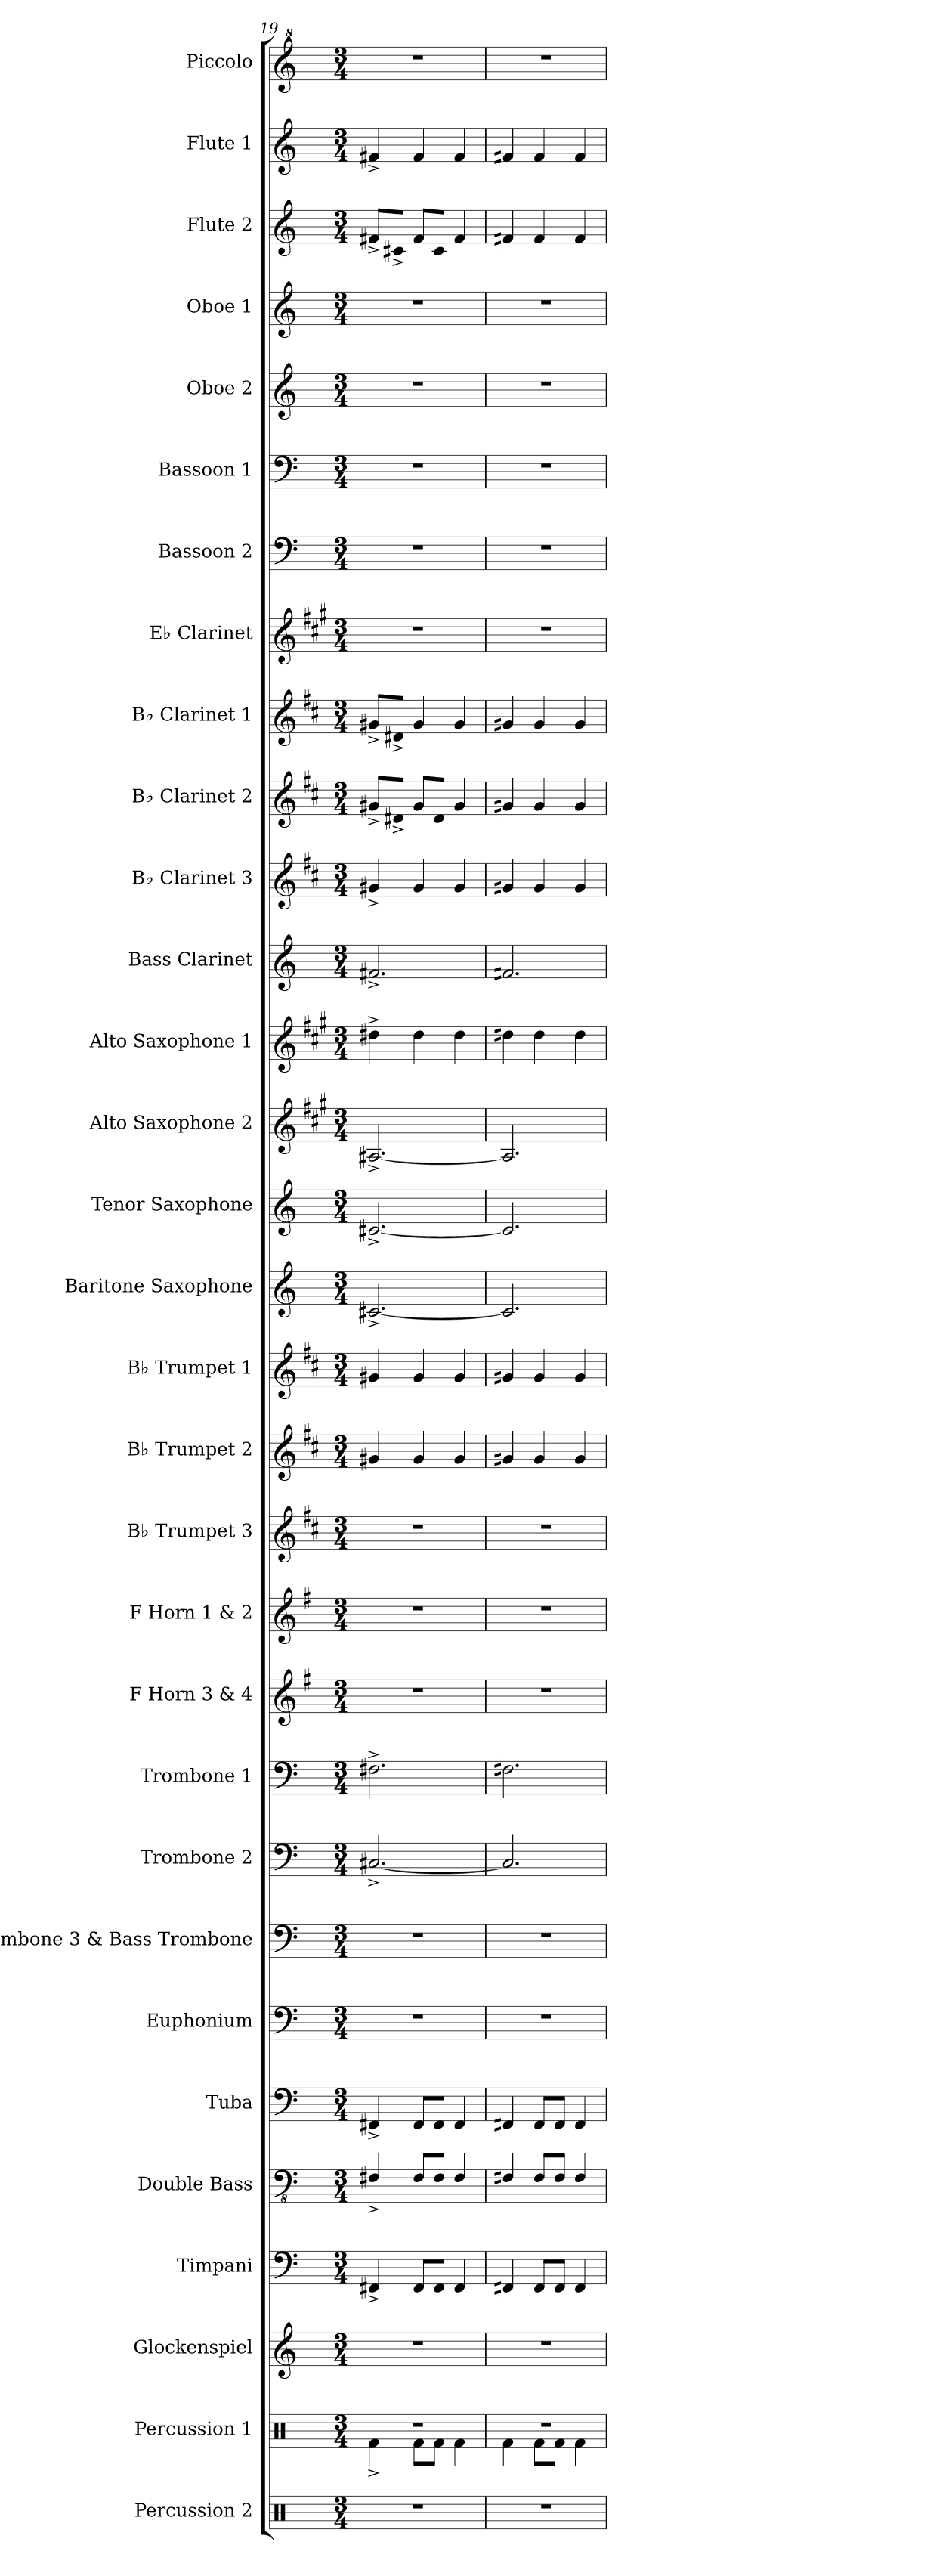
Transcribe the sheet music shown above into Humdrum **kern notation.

**kern	**kern	**kern	**kern	**kern	**kern	**kern	**kern	**kern	**kern	**kern	**kern	**kern	**kern	**kern	**kern	**kern	**kern	**kern	**kern	**kern	**kern	**kern	**kern	**kern	**kern	**kern	**kern	**kern	**kern	**kern
*part31	*part30	*part29	*part28	*part27	*part26	*part25	*part24	*part23	*part22	*part21	*part20	*part19	*part18	*part17	*part16	*part15	*part14	*part13	*part12	*part11	*part10	*part9	*part8	*part7	*part6	*part5	*part4	*part3	*part2	*part1
*staff31	*staff30	*staff29	*staff28	*staff27	*staff26	*staff25	*staff24	*staff23	*staff22	*staff21	*staff20	*staff19	*staff18	*staff17	*staff16	*staff15	*staff14	*staff13	*staff12	*staff11	*staff10	*staff9	*staff8	*staff7	*staff6	*staff5	*staff4	*staff3	*staff2	*staff1
*I"Percussion 2	*I"Percussion 1	*I"Glockenspiel	*I"Timpani	*I"Double Bass	*I"Tuba	*I"Euphonium	*I"Trombone 3 &amp; Bass Trombone	*I"Trombone 2	*I"Trombone 1	*I"F Horn 3 &amp; 4	*I"F Horn 1 &amp; 2	*I"B♭ Trumpet 3	*I"B♭ Trumpet 2	*I"B♭ Trumpet 1	*I"Baritone Saxophone	*I"Tenor Saxophone	*I"Alto Saxophone 2	*I"Alto Saxophone 1	*I"Bass Clarinet	*I"B♭ Clarinet 3	*I"B♭ Clarinet 2	*I"B♭ Clarinet 1	*I"E♭ Clarinet	*I"Bassoon 2	*I"Bassoon 1	*I"Oboe 2	*I"Oboe 1	*I"Flute 2	*I"Flute 1	*I"Piccolo
*I'Perc. 2	*I'Perc. 1	*I'Glk.	*I'Timp.	*I'Db.	*I'Tba.	*I'Euph.	*I'Tbn. 3 B. Tbn.	*I'Tbn. 2	*I'Tbn. 1	*I'F Hn. 3 4	*I'F Hn. 1 2	*I'B♭ Tpt. 3	*I'B♭ Tpt. 2	*I'B♭ Tpt. 1	*I'Bar. Sax.	*I'T. Sax.	*I'A. Sax. 2	*I'A. Sax. 1	*I'B. Cl.	*I'B♭ Cl. 3	*I'B♭ Cl. 2	*I'B♭ Cl. 1	*I'E♭ Cl.	*I'Bsn. 2	*I'Bsn. 1	*I'Ob. 2	*I'Ob. 1	*I'Fl. 2	*I'Fl. 1	*I'Picc.
*clefX	*clefX	*clefG2	*clefF4	*clefFv4	*clefF4	*clefF4	*clefF4	*clefF4	*clefF4	*clefG2	*clefG2	*clefG2	*clefG2	*clefG2	*clefG2	*clefG2	*clefG2	*clefG2	*clefG2	*clefG2	*clefG2	*clefG2	*clefG2	*clefF4	*clefF4	*clefG2	*clefG2	*clefG2	*clefG2	*clefG^2
*	*	*ITrd-14c-24	*	*ITrd7c12	*	*	*	*	*	*ITrd4c7	*ITrd4c7	*ITrd1c2	*ITrd1c2	*ITrd1c2	*ITrd12c21	*ITrd8c14	*ITrd5c9	*ITrd5c9	*ITrd8c14	*ITrd1c2	*ITrd1c2	*ITrd1c2	*ITrd-2c-3	*	*	*	*	*	*	*ITrd-7c-12
*k[]	*k[]	*k[]	*k[]	*k[]	*k[]	*k[]	*k[]	*k[]	*k[]	*k[]	*k[]	*k[]	*k[]	*k[]	*k[]	*k[]	*k[]	*k[]	*k[]	*k[]	*k[]	*k[]	*k[]	*k[]	*k[]	*k[]	*k[]	*k[]	*k[]	*k[]
*M3/4	*M3/4	*M3/4	*M3/4	*M3/4	*M3/4	*M3/4	*M3/4	*M3/4	*M3/4	*M3/4	*M3/4	*M3/4	*M3/4	*M3/4	*M3/4	*M3/4	*M3/4	*M3/4	*M3/4	*M3/4	*M3/4	*M3/4	*M3/4	*M3/4	*M3/4	*M3/4	*M3/4	*M3/4	*M3/4	*M3/4
=19	=19	=19	=19	=19	=19	=19	=19	=19	=19	=19	=19	=19	=19	=19	=19	=19	=19	=19	=19	=19	=19	=19	=19	=19	=19	=19	=19	=19	=19	=19
*	*^	*	*	*	*	*	*	*	*	*	*	*	*	*	*	*	*	*	*	*	*	*	*	*	*	*	*	*	*	*
2.r	2.r	4Rf^\	2.r	4FF#X^/	4FFF#X^/	4FF#X^/	2.r	2.r	[2.C#X^/	2.F#X^\	2.r	2.r	2.r	4f#X/	4f#X/	[2.C#X^/	[2.C#X^/	[2.C#X^/	4f#X^\	2.F#X^/	4f#X^/	8f#X^/L	8f#X^/L	2.r	2.r	2.r	2.r	2.r	8f#X^/L	4f#X^/	2.r
.	.	.	.	.	.	.	.	.	.	.	.	.	.	.	.	.	.	.	.	.	.	8c#X^/J	8c#X^/J	.	.	.	.	.	8c#X^/J	.	.
.	.	8Rf\L	.	8FF#/L	8FFF#/L	8FF#/L	.	.	.	.	.	.	.	4f#/	4f#/	.	.	.	4f#\	.	4f#/	8f#/L	4f#/	.	.	.	.	.	8f#/L	4f#/	.
.	.	8Rf\J	.	8FF#/J	8FFF#/J	8FF#/J	.	.	.	.	.	.	.	.	.	.	.	.	.	.	.	8c#/J	.	.	.	.	.	.	8c#/J	.	.
.	.	4Rf\	.	4FF#/	4FFF#/	4FF#/	.	.	.	.	.	.	.	4f#/	4f#/	.	.	.	4f#\	.	4f#/	4f#/	4f#/	.	.	.	.	.	4f#/	4f#/	.
=20	=20	=20	=20	=20	=20	=20	=20	=20	=20	=20	=20	=20	=20	=20	=20	=20	=20	=20	=20	=20	=20	=20	=20	=20	=20	=20	=20	=20	=20	=20	=20
2.r	2.r	4Rf\	2.r	4FF#X/	4FFF#X/	4FF#X/	2.r	2.r	2.C#/]	2.F#X\	2.r	2.r	2.r	4f#X/	4f#X/	2.C#/]	2.C#/]	2.C#/]	4f#X\	2.F#X/	4f#X/	4f#X/	4f#X/	2.r	2.r	2.r	2.r	2.r	4f#X/	4f#X/	2.r
.	.	8Rf\L	.	8FF#/L	8FFF#/L	8FF#/L	.	.	.	.	.	.	.	4f#/	4f#/	.	.	.	4f#\	.	4f#/	4f#/	4f#/	.	.	.	.	.	4f#/	4f#/	.
.	.	8Rf\J	.	8FF#/J	8FFF#/J	8FF#/J	.	.	.	.	.	.	.	.	.	.	.	.	.	.	.	.	.	.	.	.	.	.	.	.	.
.	.	4Rf\	.	4FF#/	4FFF#/	4FF#/	.	.	.	.	.	.	.	4f#/	4f#/	.	.	.	4f#\	.	4f#/	4f#/	4f#/	.	.	.	.	.	4f#/	4f#/	.
*	*v	*v	*	*	*	*	*	*	*	*	*	*	*	*	*	*	*	*	*	*	*	*	*	*	*	*	*	*	*	*	*
=	=	=	=	=	=	=	=	=	=	=	=	=	=	=	=	=	=	=	=	=	=	=	=	=	=	=	=	=	=	=
*-	*-	*-	*-	*-	*-	*-	*-	*-	*-	*-	*-	*-	*-	*-	*-	*-	*-	*-	*-	*-	*-	*-	*-	*-	*-	*-	*-	*-	*-	*-
